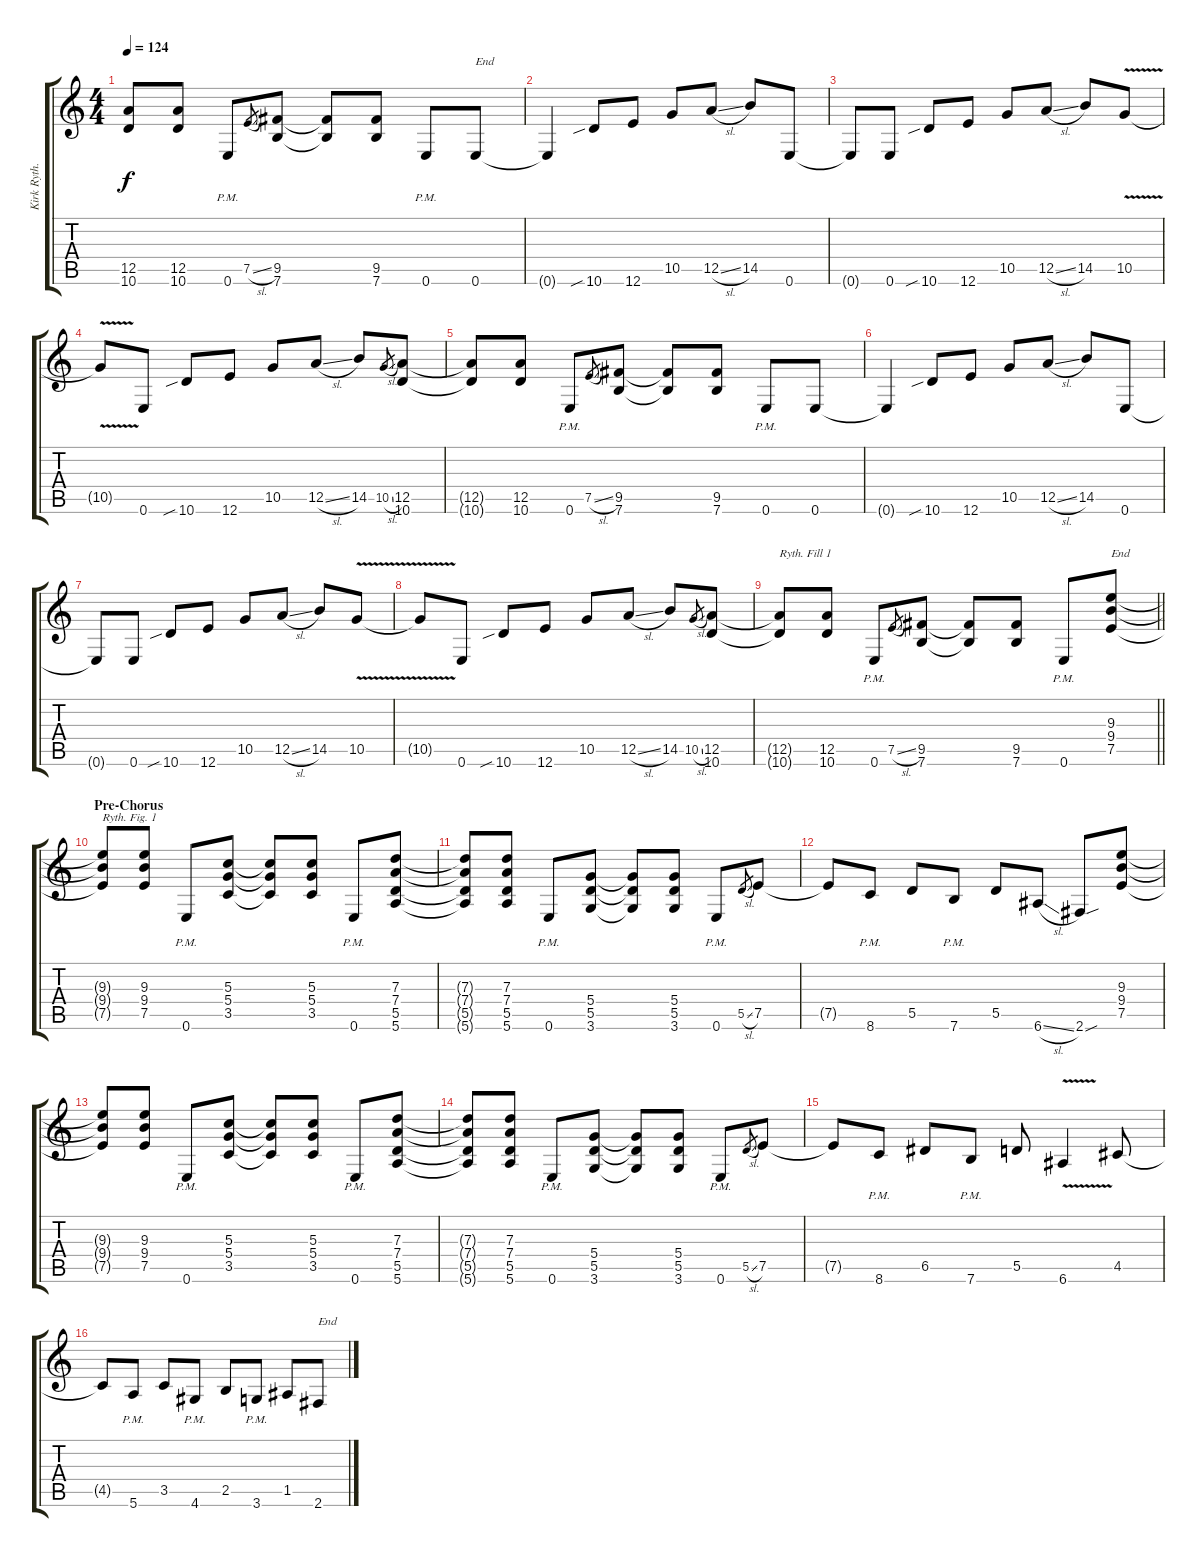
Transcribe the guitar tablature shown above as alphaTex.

\track ("Kirk Ryth." "Kirk Ryth.") {instrument distortionguitar}
\staff {score tabs}
\tuning (E4 B3 G3 D3 A2 E2) {hide}
\ts (4 4)
\tempo 124
\clef g2
\ks c
(12.5{t} 10.6{t}).8{dy f} (12.5 10.6).8 0.6{pm}.8 7.5{sl}.8{gr} (9.5 7.6).8 (9.5{t} 7.6{t}).8 (9.5 7.6).8 0.6{pm}.8 0.6.8{txt "End"} |
0.6{t}.4 10.6{sib}.8 12.6.8 10.5.8 12.5{sl}.8 14.5.8 0.6.8 |
0.6{t}.8 0.6.8 10.6{sib}.8 12.6.8 10.5.8 12.5{sl}.8 14.5.8 10.5{v}.8 |
10.5{t}.8 0.6.8 10.6{sib}.8 12.6.8 10.5.8 12.5{sl}.8 14.5.8 10.5{sl}.8{gr} (12.5 10.6).8 |
(12.5{t} 10.6{t}).8 (12.5 10.6).8 0.6{pm}.8 7.5{sl}.8{gr} (9.5 7.6).8 (9.5{t} 7.6{t}).8 (9.5 7.6).8 0.6{pm}.8 0.6.8 |
0.6{t}.4 10.6{sib}.8 12.6.8 10.5.8 12.5{sl}.8 14.5.8 0.6.8 |
0.6{t}.8 0.6.8 10.6{sib}.8 12.6.8 10.5.8 12.5{sl}.8 14.5.8 10.5{v}.8 |
10.5{t}.8 0.6.8 10.6{sib}.8 12.6.8 10.5.8 12.5{sl}.8 14.5.8 10.5{sl}.8{gr} (12.5 10.6).8 |
\barLineRight lightlight
(12.5{t} 10.6{t}).8{txt "Ryth. Fill 1"} (12.5 10.6).8 0.6{pm}.8 7.5{sl}.8{gr} (9.5 7.6).8 (9.5{t} 7.6{t}).8 (9.5 7.6).8 0.6{pm}.8 (9.3 9.4 7.5).8{txt "End"} |
\section ("" "Pre-Chorus")
(9.3{t} 9.4{t} 7.5{t}).8{txt "Ryth. Fig. 1"} (9.3 9.4 7.5).8 0.6{pm}.8 (5.3 5.4 3.5).8 (5.3{t} 5.4{t} 3.5{t}).8 (5.3 5.4 3.5).8 0.6{pm}.8 (7.3 7.4 5.5 5.6).8 |
(7.3{t} 7.4{t} 5.5{t} 5.6{t}).8 (7.3 7.4 5.5 5.6).8 0.6{pm}.8 (5.4 5.5 3.6).8 (5.4{t} 5.5{t} 3.6{t}).8 (5.4 5.5 3.6).8 0.6{pm}.8 5.5{sl}.8{gr} 7.5.8 |
7.5{t}.8 8.6{pm}.8 5.5.8 7.6{pm}.8 5.5.8 6.6{sl}.8 2.6{sou}.8 (9.3 9.4 7.5).8 |
(9.3{t} 9.4{t} 7.5{t}).8 (9.3 9.4 7.5).8 0.6{pm}.8 (5.3 5.4 3.5).8 (5.3{t} 5.4{t} 3.5{t}).8 (5.3 5.4 3.5).8 0.6{pm}.8 (7.3 7.4 5.5 5.6).8 |
(7.3{t} 7.4{t} 5.5{t} 5.6{t}).8 (7.3 7.4 5.5 5.6).8 0.6{pm}.8 (5.4 5.5 3.6).8 (5.4{t} 5.5{t} 3.6{t}).8 (5.4 5.5 3.6).8 0.6{pm}.8 5.5{sl}.8{gr} 7.5.8 |
7.5{t}.8 8.6{pm}.8 6.5.8 7.6{pm}.8 5.5.8 6.6{v}.4 4.5.8 |
4.5{t}.8 5.6{pm}.8 3.5.8 4.6{pm}.8 2.5.8 3.6{pm}.8 1.5.8 2.6.8{txt "End"}
